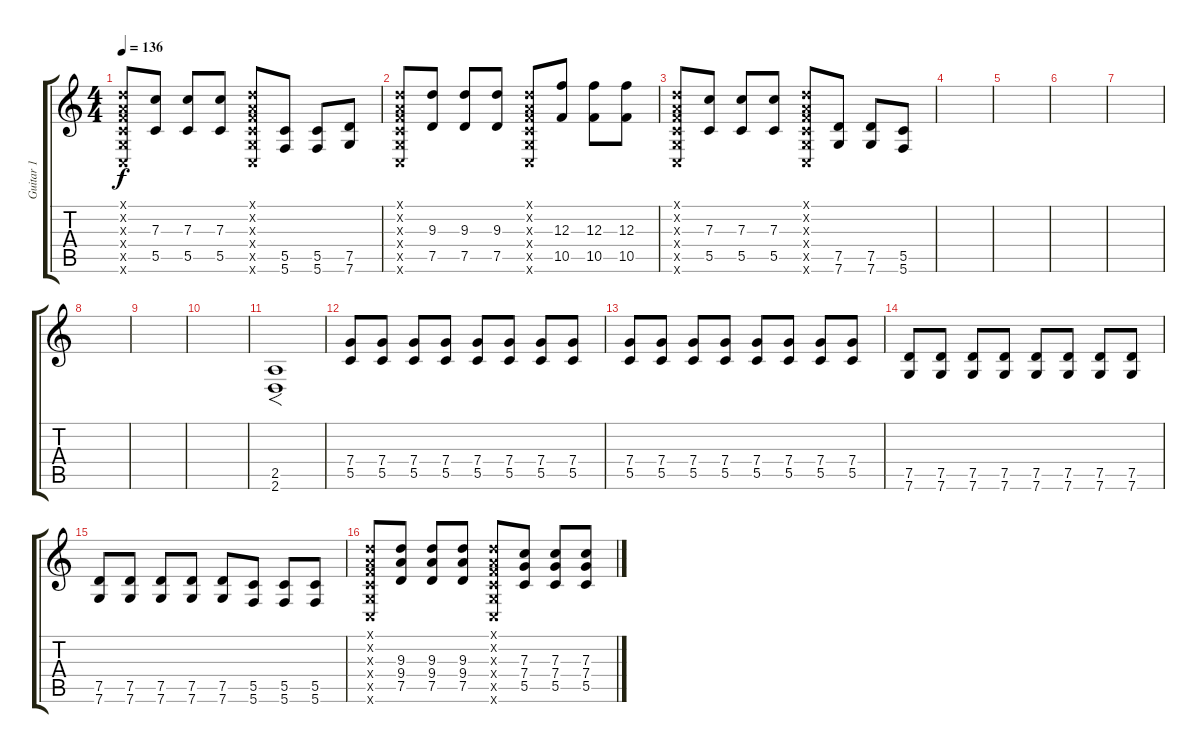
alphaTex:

\track ("Guitar 1" "Guitar 1") {instrument overdrivenguitar}
\staff {score tabs}
\tuning (D4 A3 F3 C3 G2 C2) {hide}
\ts (4 4)
\tempo 136
\clef g2
\ks c
(0.1{x} 0.2{x} 0.3{x} 0.4{x} 0.5{x} 0.6{x}).8{dy f} (7.3 5.5).8 (7.3 5.5).8 (7.3 5.5).8 (0.1{x} 0.2{x} 0.3{x} 0.4{x} 0.5{x} 0.6{x}).8 (5.5 5.6).8 (5.5 5.6).8 (7.5 7.6).8 |
(0.1{x} 0.2{x} 0.3{x} 0.4{x} 0.5{x} 0.6{x}).8 (9.3 7.5).8 (9.3 7.5).8 (9.3 7.5).8 (0.1{x} 0.2{x} 0.3{x} 0.4{x} 0.5{x} 0.6{x}).8 (12.3 10.5).8 (12.3 10.5).8 (12.3 10.5).8 |
(0.1{x} 0.2{x} 0.3{x} 0.4{x} 0.5{x} 0.6{x}).8 (7.3 5.5).8 (7.3 5.5).8 (7.3 5.5).8 (0.1{x} 0.2{x} 0.3{x} 0.4{x} 0.5{x} 0.6{x}).8 (7.5 7.6).8 (7.5 7.6).8 (5.5 5.6).8 |
|
|
|
|
|
|
|
(2.5 2.6).1{f} |
(7.4 5.5).8 (7.4 5.5).8 (7.4 5.5).8 (7.4 5.5).8 (7.4 5.5).8 (7.4 5.5).8 (7.4 5.5).8 (7.4 5.5).8 |
(7.4 5.5).8 (7.4 5.5).8 (7.4 5.5).8 (7.4 5.5).8 (7.4 5.5).8 (7.4 5.5).8 (7.4 5.5).8 (7.4 5.5).8 |
(7.5 7.6).8 (7.5 7.6).8 (7.5 7.6).8 (7.5 7.6).8 (7.5 7.6).8 (7.5 7.6).8 (7.5 7.6).8 (7.5 7.6).8 |
(7.5 7.6).8 (7.5 7.6).8 (7.5 7.6).8 (7.5 7.6).8 (7.5 7.6).8 (5.5 5.6).8 (5.5 5.6).8 (5.5 5.6).8 |
(0.1{x} 0.2{x} 0.3{x} 0.4{x} 0.5{x} 0.6{x}).8 (9.3 9.4 7.5).8 (9.3 9.4 7.5).8 (9.3 9.4 7.5).8 (0.1{x} 0.2{x} 0.3{x} 0.4{x} 0.5{x} 0.6{x}).8 (7.3 7.4 5.5).8 (7.3 7.4 5.5).8 (7.3 7.4 5.5).8
